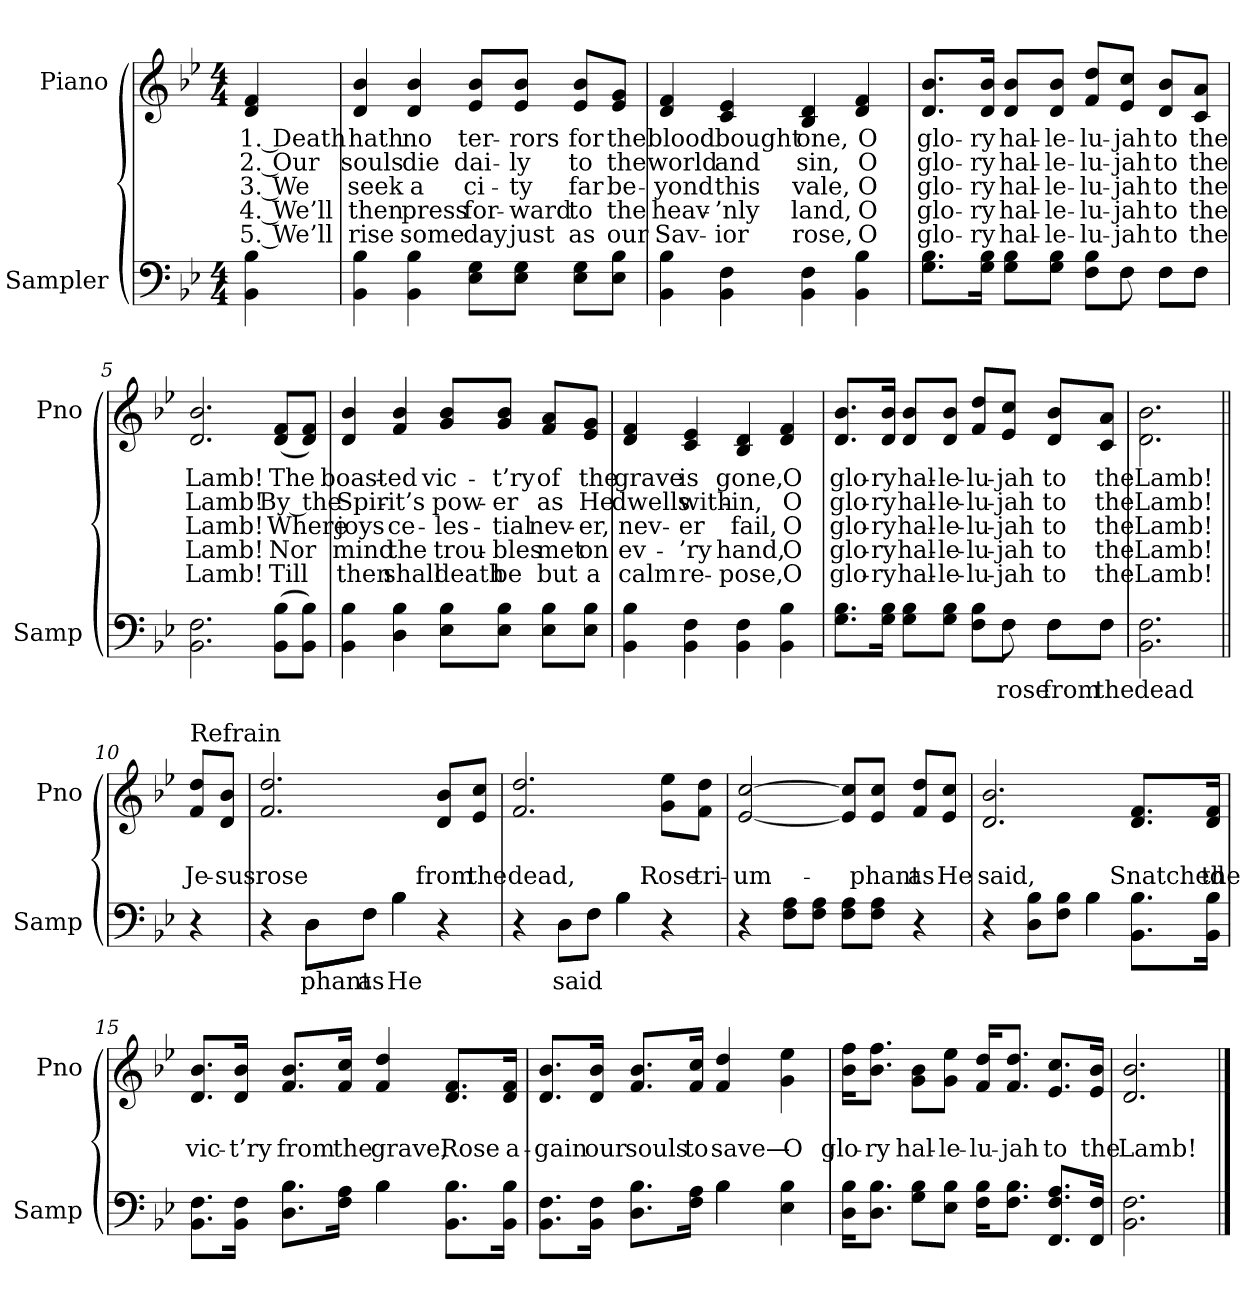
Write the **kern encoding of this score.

**kern	**text	**kern	**text	**text	**text	**text	**text
*part2	*part2	*part1	*part1	*part1	*part1	*part1	*part1
*staff2	*staff2	*staff1	*staff1	*staff1	*staff1	*staff1	*staff1
*I"Sampler	*	*I"Piano	*	*	*	*	*
*I'Samp	*	*I'Pno	*	*	*	*	*
*clefF4	*	*clefG2	*	*	*	*	*
*k[b-e-]	*	*k[b-e-]	*	*	*	*	*
*B-:	*	*B-:	*	*	*	*	*
*M4/4	*	*M4/4	*	*	*	*	*
=1	=1	=1	=1	=1	=1	=1	=1
4BB- 4B-	.	4d 4f	1. Death	2. Our	3. We	4. We’ll	5. We’ll
=2	=2	=2	=2	=2	=2	=2	=2
4BB- 4B-	.	4d 4b-	hath	souls	seek	then	rise
4BB- 4B-	.	4d 4b-	no	die	a	press	some
8E-\ 8G\L	.	8e-/ 8b-/L	ter-	dai-	ci-	for-	day
8E-\ 8G\J	.	8e-/ 8b-/J	-rors	-ly	-ty	-ward	just
8E-\ 8G\L	.	8e-/ 8b-/L	for	to	far	to	as
8E-\ 8B-\J	.	8e-/ 8g/J	the	the	be-	the	our
=3	=3	=3	=3	=3	=3	=3	=3
4BB- 4B-	.	4d 4f	blood	world	-yond	heav-	Sav-
4BB- 4F	.	4c 4e-	bought	and	this	-’nly	-ior
4BB- 4F	.	4B- 4d	one,	sin,	vale,	land,	rose,
4BB- 4B-	.	4d 4f	O	O	O	O	O
=4	=4	=4	=4	=4	=4	=4	=4
*^	*	*	*	*	*	*	*
8.G\ 8.B-\L	8ryy	.	8.d/ 8.b-/L	glo-	glo-	glo-	glo-	glo-
*v	*v	*	*	*	*	*	*	*
16G\ 16B-\Jk	.	16d/ 16b-/Jk	-ry	-ry	-ry	-ry	-ry
8G\ 8B-\L	.	8d/ 8b-/L	hal-	hal-	hal-	hal-	hal-
8G\ 8B-\J	.	8d/ 8b-/J	-le-	-le-	-le-	-le-	-le-
8F\ 8B-\L	.	8f/ 8dd/L	-lu-	-lu-	-lu-	-lu-	-lu-
*^	*	*	*	*	*	*	*
8F\J	8F	.	8e-/ 8cc/J	-jah	-jah	-jah	-jah	-jah
8F\L	8F\L	.	8d/ 8b-/L	to	to	to	to	to
8F\J	8F\J	.	8c/ 8a/J	the	the	the	the	the
*v	*v	*	*	*	*	*	*	*
=5	=5	=5	=5	=5	=5	=5	=5
2.BB- 2.F	.	2.d 2.b-	Lamb!	Lamb!	Lamb!	Lamb!	Lamb!
(8BB-\ 8B-\L	.	(8d/ 8f/L	The	By the	Where	Nor	Till
8BB-\ 8B-\J)	.	8d/ 8f/J)	.	.	.	.	.
=6	=6	=6	=6	=6	=6	=6	=6
4BB- 4B-	.	4d 4b-	boast-	Spir-	joys	mind	then
4D 4B-	.	4f 4b-	-ed	-it’s	ce-	the	shall
8E-\ 8B-\L	.	8g/ 8b-/L	vic-	pow-	-les-	trou-	death
8E-\ 8B-\J	.	8g/ 8b-/J	-t’ry	-er	-tial	-bles	be
8E-\ 8B-\L	.	8f/ 8a/L	of	as	nev-	met	but
8E-\ 8B-\J	.	8e-/ 8g/J	the	He	-er,	on	a
=7	=7	=7	=7	=7	=7	=7	=7
4BB- 4B-	.	4d 4f	grave	dwells	nev-	ev-	calm
4BB- 4F	.	4c 4e-	is	with-	-er	-’ry	re-
4BB- 4F	.	4B- 4d	gone,	-in,	fail,	hand,	-pose,
4BB- 4B-	.	4d 4f	O	O	O	O	O
=8	=8	=8	=8	=8	=8	=8	=8
*^	*	*	*	*	*	*	*
8.G\ 8.B-\L	8ryy	.	8.d/ 8.b-/L	glo-	glo-	glo-	glo-	glo-
*v	*v	*	*	*	*	*	*	*
16G\ 16B-\Jk	.	16d/ 16b-/Jk	-ry	-ry	-ry	-ry	-ry
8G\ 8B-\L	.	8d/ 8b-/L	hal-	hal-	hal-	hal-	hal-
8G\ 8B-\J	.	8d/ 8b-/J	-le-	-le-	-le-	-le-	-le-
8F\ 8B-\L	.	8f/ 8dd/L	-lu-	-lu-	-lu-	-lu-	-lu-
*^	*	*	*	*	*	*	*
8F\J	8F	rose	8e-/ 8cc/J	-jah	-jah	-jah	-jah	-jah
8F\L	8F\L	from	8d/ 8b-/L	to	to	to	to	to
8F\J	8F\J	the	8c/ 8a/J	the	the	the	the	the
*v	*v	*	*	*	*	*	*	*
=9	=9	=9	=9	=9	=9	=9	=9
2.BB- 2.F	dead	2.d\ 2.b-\	Lamb!	Lamb!	Lamb!	Lamb!	Lamb!
=10||	=10||	=10||	=10||	=10||	=10||	=10||	=10||
!	!	!LO:TX:t=Refrain	!	!	!	!	!
4r	.	8f/ 8dd/L	.	Je-	.	.	.
.	.	8d/ 8b-/J	.	-sus	.	.	.
=11	=11	=11	=11	=11	=11	=11	=11
*^	*	*	*	*	*	*	*
4r	4ryy	.	2.f 2.dd	.	rose	.	.	.
8D\L	8D\L	-phant	.	.	.	.	.	.
8F\J	8F\J	as	.	.	.	.	.	.
4B-\	4B-	He	.	.	.	.	.	.
4r	4ryy	.	8d/ 8b-/L	.	from	.	.	.
.	.	.	8e-/ 8cc/J	.	the	.	.	.
=12	=12	=12	=12	=12	=12	=12	=12	=12
4r	4ryy	.	2.f 2.dd	.	dead,	.	.	.
8D\L	8D\L	said	.	.	.	.	.	.
8F\J	8F\J	.	.	.	.	.	.	.
4B-\	4B-	.	.	.	.	.	.	.
4r	4ryy	.	8g\ 8ee-\L	.	Rose	.	.	.
.	.	.	8f\ 8dd\J	.	tri-	.	.	.
*v	*v	*	*	*	*	*	*	*
=13	=13	=13	=13	=13	=13	=13	=13
4r	.	[2e- [2cc	.	-um-	.	.	.
8F\ 8A\L	.	.	.	.	.	.	.
8F\ 8A\J	.	.	.	.	.	.	.
8F\ 8A\L	.	8e-]/ 8cc]/L	.	.	.	.	.
8F\ 8A\J	.	8e-/ 8cc/J	.	-phant	.	.	.
4r	.	8f/ 8dd/L	.	as	.	.	.
.	.	8e-/ 8cc/J	.	He	.	.	.
=14	=14	=14	=14	=14	=14	=14	=14
*^	*	*	*	*	*	*	*
4r	2ryy	.	2.d 2.b-	.	said,	.	.	.
8D\ 8B-\L	.	.	.	.	.	.	.	.
8F\ 8B-\J	.	.	.	.	.	.	.	.
4B-\	4B-	.	.	.	.	.	.	.
8.BB-\ 8.B-\L	4ryy	.	8.d/ 8.f/L	.	Snatched	.	.	.
16BB-\ 16B-\Jk	.	.	16d/ 16f/Jk	.	the	.	.	.
=15	=15	=15	=15	=15	=15	=15	=15	=15
8.BB-\ 8.F\L	2ryy	.	8.d/ 8.b-/L	.	vic-	.	.	.
16BB-\ 16F\Jk	.	.	16d/ 16b-/Jk	.	-t’ry	.	.	.
8.D\ 8.B-\L	.	.	8.f/ 8.b-/L	.	from	.	.	.
16F\ 16A\Jk	.	.	16f/ 16cc/Jk	.	the	.	.	.
4B-\	4B-	.	4f 4dd	.	grave,	.	.	.
8.BB-\ 8.B-\L	4ryy	.	8.d/ 8.f/L	.	Rose	.	.	.
16BB-\ 16B-\Jk	.	.	16d/ 16f/Jk	.	a-	.	.	.
=16	=16	=16	=16	=16	=16	=16	=16	=16
8.BB-\ 8.F\L	2ryy	.	8.d/ 8.b-/L	.	-gain	.	.	.
16BB-\ 16F\Jk	.	.	16d/ 16b-/Jk	.	our	.	.	.
8.D\ 8.B-\L	.	.	8.f/ 8.b-/L	.	souls	.	.	.
16F\ 16A\Jk	.	.	16f/ 16cc/Jk	.	to	.	.	.
4B-\	4B-	.	4f 4dd	.	save—	.	.	.
4E- 4B-	4ryy	.	4g 4ee-	.	O	.	.	.
*v	*v	*	*	*	*	*	*	*
=17	=17	=17	=17	=17	=17	=17	=17
16D\ 16B-\KL	.	16b-\ 16ff\KL	.	glo-	.	.	.
8.D\ 8.B-\J	.	8.b-\ 8.ff\J	.	-ry	.	.	.
8G\ 8B-\L	.	8g\ 8b-\L	.	hal-	.	.	.
8E-\ 8B-\J	.	8g\ 8ee-\J	.	-le-	.	.	.
16F\ 16B-\KL	.	16f/ 16dd/KL	.	-lu-	.	.	.
8.F\ 8.B-\J	.	8.f/ 8.dd/J	.	-jah	.	.	.
8.FF/ 8.F/ 8.A/L	.	8.e-/ 8.cc/L	.	to	.	.	.
16FF/ 16F/Jk	.	16e-/ 16b-/Jk	.	the	.	.	.
=18	=18	=18	=18	=18	=18	=18	=18
2.BB- 2.F	.	2.d 2.b-	.	Lamb!	.	.	.
==	==	==	==	==	==	==	==
*-	*-	*-	*-	*-	*-	*-	*-
